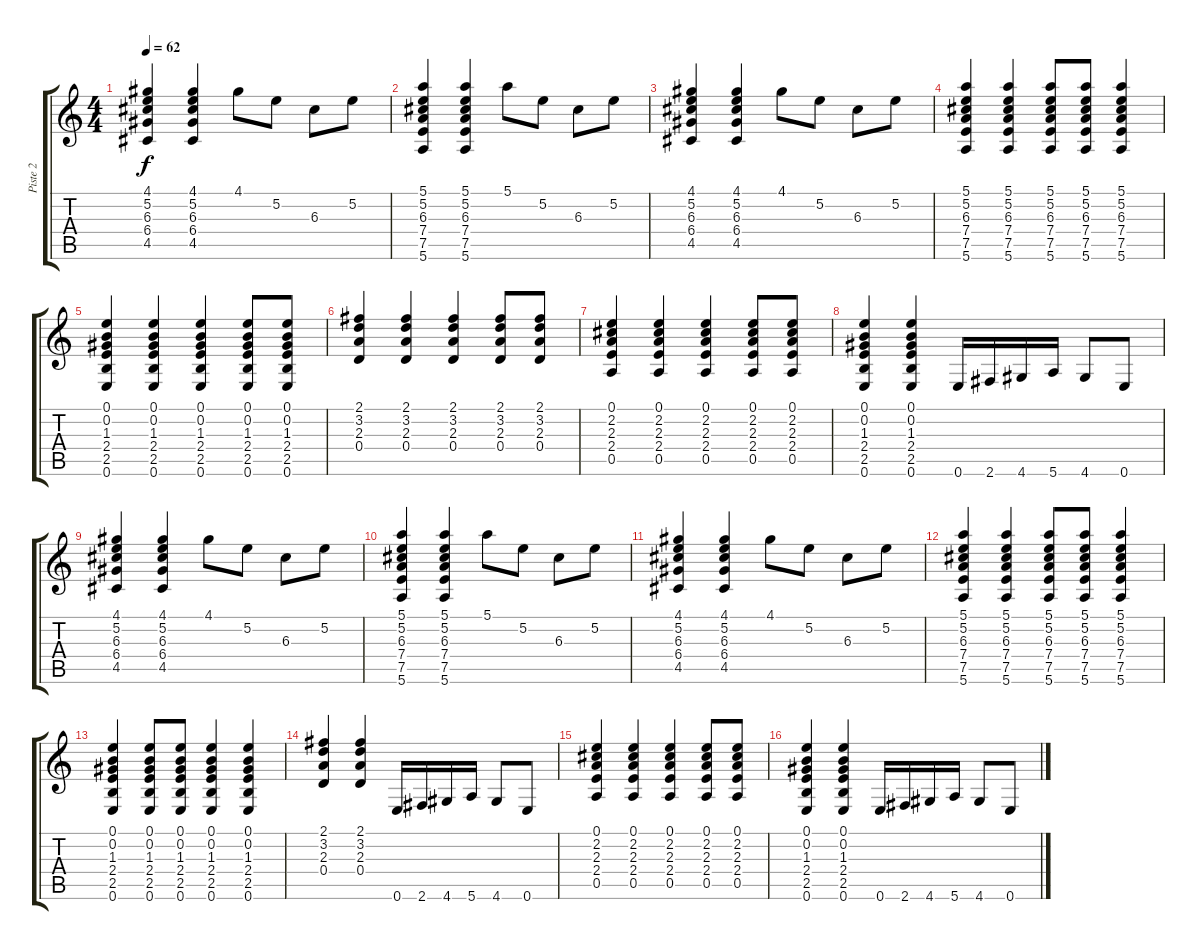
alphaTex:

\track ("Piste 2" "Piste 2") {instrument electricguitarclean}
\staff {score tabs}
\tuning (E4 B3 G3 D3 A2 E2) {hide}
\ts (4 4)
\tempo 62
\clef g2
\ks c
(4.1 5.2 6.3 6.4 4.5).4{dy f} (4.1 5.2 6.3 6.4 4.5).4 4.1.8 5.2.8 6.3.8 5.2.8 |
(5.1 5.2 6.3 7.4 7.5 5.6).4 (5.1 5.2 6.3 7.4 7.5 5.6).4 5.1.8 5.2.8 6.3.8 5.2.8 |
(4.1 5.2 6.3 6.4 4.5).4 (4.1 5.2 6.3 6.4 4.5).4 4.1.8 5.2.8 6.3.8 5.2.8 |
(5.1 5.2 6.3 7.4 7.5 5.6).4 (5.1 5.2 6.3 7.4 7.5 5.6).4 (5.1 5.2 6.3 7.4 7.5 5.6).8 (5.1 5.2 6.3 7.4 7.5 5.6).8 (5.1 5.2 6.3 7.4 7.5 5.6).4 |
(0.1 0.2 1.3 2.4 2.5 0.6).4 (0.1 0.2 1.3 2.4 2.5 0.6).4 (0.1 0.2 1.3 2.4 2.5 0.6).4 (0.1 0.2 1.3 2.4 2.5 0.6).8 (0.1 0.2 1.3 2.4 2.5 0.6).8 |
(2.1 3.2 2.3 0.4).4 (2.1 3.2 2.3 0.4).4 (2.1 3.2 2.3 0.4).4 (2.1 3.2 2.3 0.4).8 (2.1 3.2 2.3 0.4).8 |
(0.1 2.2 2.3 2.4 0.5).4 (0.1 2.2 2.3 2.4 0.5).4 (0.1 2.2 2.3 2.4 0.5).4 (0.1 2.2 2.3 2.4 0.5).8 (0.1 2.2 2.3 2.4 0.5).8 |
(0.1 0.2 1.3 2.4 2.5 0.6).4 (0.1 0.2 1.3 2.4 2.5 0.6).4 0.6.16 2.6.16 4.6.16 5.6.16 4.6.8 0.6.8 |
(4.1 5.2 6.3 6.4 4.5).4 (4.1 5.2 6.3 6.4 4.5).4 4.1.8 5.2.8 6.3.8 5.2.8 |
(5.1 5.2 6.3 7.4 7.5 5.6).4 (5.1 5.2 6.3 7.4 7.5 5.6).4 5.1.8 5.2.8 6.3.8 5.2.8 |
(4.1 5.2 6.3 6.4 4.5).4 (4.1 5.2 6.3 6.4 4.5).4 4.1.8 5.2.8 6.3.8 5.2.8 |
(5.1 5.2 6.3 7.4 7.5 5.6).4 (5.1 5.2 6.3 7.4 7.5 5.6).4 (5.1 5.2 6.3 7.4 7.5 5.6).8 (5.1 5.2 6.3 7.4 7.5 5.6).8 (5.1 5.2 6.3 7.4 7.5 5.6).4 |
(0.1 0.2 1.3 2.4 2.5 0.6).4 (0.1 0.2 1.3 2.4 2.5 0.6).8 (0.1 0.2 1.3 2.4 2.5 0.6).8 (0.1 0.2 1.3 2.4 2.5 0.6).4 (0.1 0.2 1.3 2.4 2.5 0.6).4 |
(2.1 3.2 2.3 0.4).4 (2.1 3.2 2.3 0.4).4 0.6.16 2.6.16 4.6.16 5.6.16 4.6.8 0.6.8 |
(0.1 2.2 2.3 2.4 0.5).4 (0.1 2.2 2.3 2.4 0.5).4 (0.1 2.2 2.3 2.4 0.5).4 (0.1 2.2 2.3 2.4 0.5).8 (0.1 2.2 2.3 2.4 0.5).8 |
(0.1 0.2 1.3 2.4 2.5 0.6).4 (0.1 0.2 1.3 2.4 2.5 0.6).4 0.6.16 2.6.16 4.6.16 5.6.16 4.6.8 0.6.8
